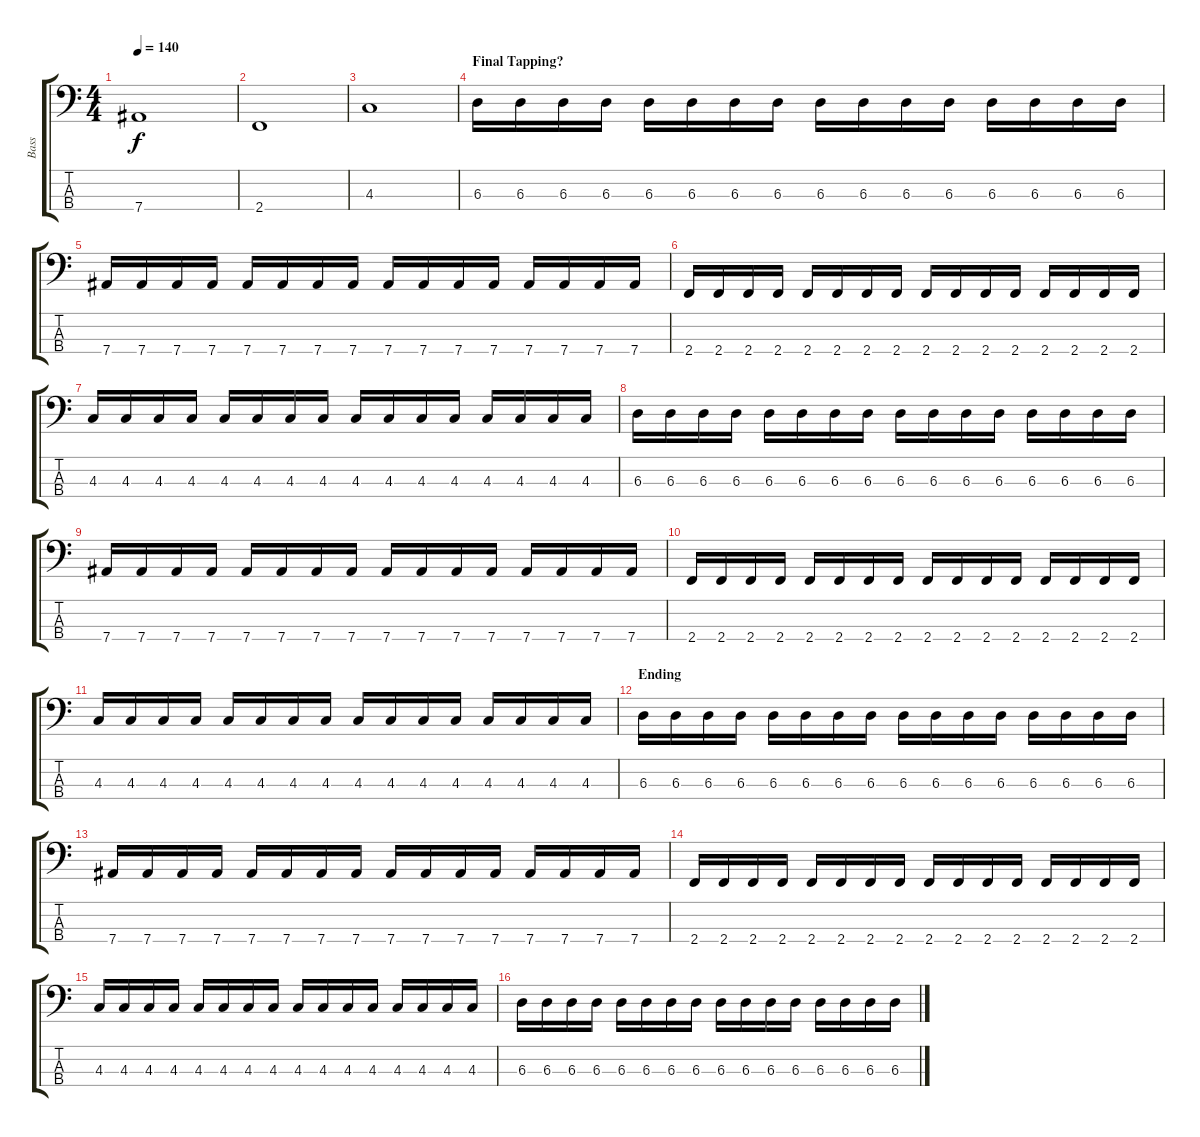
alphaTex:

\track ("Bass" "Bass") {instrument electricbasspick}
\staff {score tabs}
\tuning (Gb2 Db2 Ab1 Eb1) {hide}
\ts (4 4)
\tempo 140
\clef f4
\ks c
7.4.1{dy f} |
2.4.1 |
4.3.1 |
\section ("" "Final Tapping?")
6.3.16 6.3.16 6.3.16 6.3.16 6.3.16 6.3.16 6.3.16 6.3.16 6.3.16 6.3.16 6.3.16 6.3.16 6.3.16 6.3.16 6.3.16 6.3.16 |
7.4.16 7.4.16 7.4.16 7.4.16 7.4.16 7.4.16 7.4.16 7.4.16 7.4.16 7.4.16 7.4.16 7.4.16 7.4.16 7.4.16 7.4.16 7.4.16 |
2.4.16 2.4.16 2.4.16 2.4.16 2.4.16 2.4.16 2.4.16 2.4.16 2.4.16 2.4.16 2.4.16 2.4.16 2.4.16 2.4.16 2.4.16 2.4.16 |
4.3.16 4.3.16 4.3.16 4.3.16 4.3.16 4.3.16 4.3.16 4.3.16 4.3.16 4.3.16 4.3.16 4.3.16 4.3.16 4.3.16 4.3.16 4.3.16 |
6.3.16 6.3.16 6.3.16 6.3.16 6.3.16 6.3.16 6.3.16 6.3.16 6.3.16 6.3.16 6.3.16 6.3.16 6.3.16 6.3.16 6.3.16 6.3.16 |
7.4.16 7.4.16 7.4.16 7.4.16 7.4.16 7.4.16 7.4.16 7.4.16 7.4.16 7.4.16 7.4.16 7.4.16 7.4.16 7.4.16 7.4.16 7.4.16 |
2.4.16 2.4.16 2.4.16 2.4.16 2.4.16 2.4.16 2.4.16 2.4.16 2.4.16 2.4.16 2.4.16 2.4.16 2.4.16 2.4.16 2.4.16 2.4.16 |
4.3.16 4.3.16 4.3.16 4.3.16 4.3.16 4.3.16 4.3.16 4.3.16 4.3.16 4.3.16 4.3.16 4.3.16 4.3.16 4.3.16 4.3.16 4.3.16 |
\section ("" "Ending")
6.3.16 6.3.16 6.3.16 6.3.16 6.3.16 6.3.16 6.3.16 6.3.16 6.3.16 6.3.16 6.3.16 6.3.16 6.3.16 6.3.16 6.3.16 6.3.16 |
7.4.16 7.4.16 7.4.16 7.4.16 7.4.16 7.4.16 7.4.16 7.4.16 7.4.16 7.4.16 7.4.16 7.4.16 7.4.16 7.4.16 7.4.16 7.4.16 |
2.4.16 2.4.16 2.4.16 2.4.16 2.4.16 2.4.16 2.4.16 2.4.16 2.4.16 2.4.16 2.4.16 2.4.16 2.4.16 2.4.16 2.4.16 2.4.16 |
4.3.16 4.3.16 4.3.16 4.3.16 4.3.16 4.3.16 4.3.16 4.3.16 4.3.16 4.3.16 4.3.16 4.3.16 4.3.16 4.3.16 4.3.16 4.3.16 |
6.3.16 6.3.16 6.3.16 6.3.16 6.3.16 6.3.16 6.3.16 6.3.16 6.3.16 6.3.16 6.3.16 6.3.16 6.3.16 6.3.16 6.3.16 6.3.16
